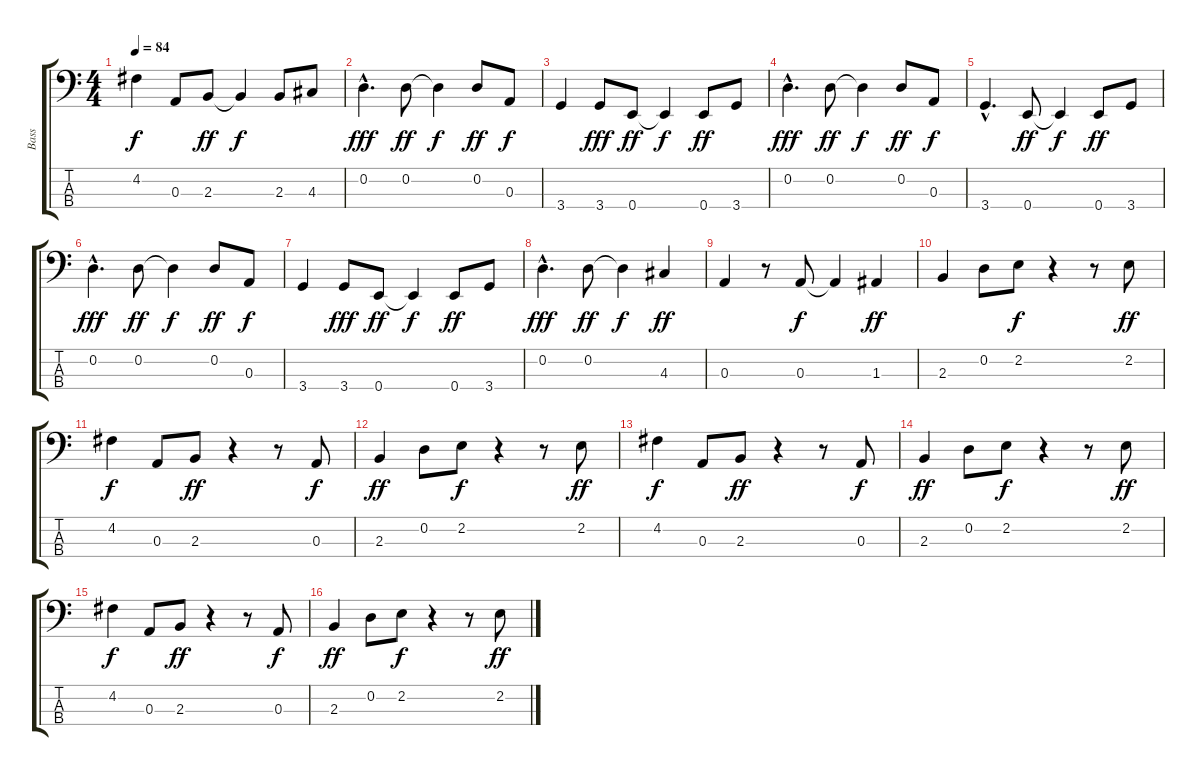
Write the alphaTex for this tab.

\track ("Bass" "Bass") {instrument electricbassfinger}
\staff {score tabs}
\tuning (G2 D2 A1 E1) {hide}
\ts (4 4)
\tempo 84
\clef f4
\ks c
4.2.4{dy f} 0.3.8 2.3.8{dy ff} 2.3{t}.4{dy f} 2.3.8 4.3.8 |
0.2{hac}.4{d dy fff} 0.2.8{dy ff} 0.2{t}.4{dy f} 0.2.8{dy ff} 0.3.8{dy f} |
3.4.4 3.4.8{dy fff} 0.4.8{dy ff} 0.4{t}.4{dy f} 0.4.8{dy ff} 3.4.8 |
0.2{hac}.4{d dy fff} 0.2.8{dy ff} 0.2{t}.4{dy f} 0.2.8{dy ff} 0.3.8{dy f} |
3.4{hac}.4{d} 0.4.8{dy ff} 0.4{t}.4{dy f} 0.4.8{dy ff} 3.4.8 |
0.2{hac}.4{d dy fff} 0.2.8{dy ff} 0.2{t}.4{dy f} 0.2.8{dy ff} 0.3.8{dy f} |
3.4.4 3.4.8{dy fff} 0.4.8{dy ff} 0.4{t}.4{dy f} 0.4.8{dy ff} 3.4.8 |
0.2{hac}.4{d dy fff} 0.2.8{dy ff} 0.2{t}.4{dy f} 4.3.4{dy ff} |
0.3.4 r.8 0.3.8{dy f} 0.3{t}.4 1.3.4{dy ff} |
2.3.4 0.2.8 2.2.8{dy f} r.4 r.8 2.2.8{dy ff} |
4.2.4{dy f} 0.3.8 2.3.8{dy ff} r.4 r.8 0.3.8{dy f} |
2.3.4{dy ff} 0.2.8 2.2.8{dy f} r.4 r.8 2.2.8{dy ff} |
4.2.4{dy f} 0.3.8 2.3.8{dy ff} r.4 r.8 0.3.8{dy f} |
2.3.4{dy ff} 0.2.8 2.2.8{dy f} r.4 r.8 2.2.8{dy ff} |
4.2.4{dy f} 0.3.8 2.3.8{dy ff} r.4 r.8 0.3.8{dy f} |
2.3.4{dy ff} 0.2.8 2.2.8{dy f} r.4 r.8 2.2.8{dy ff}
